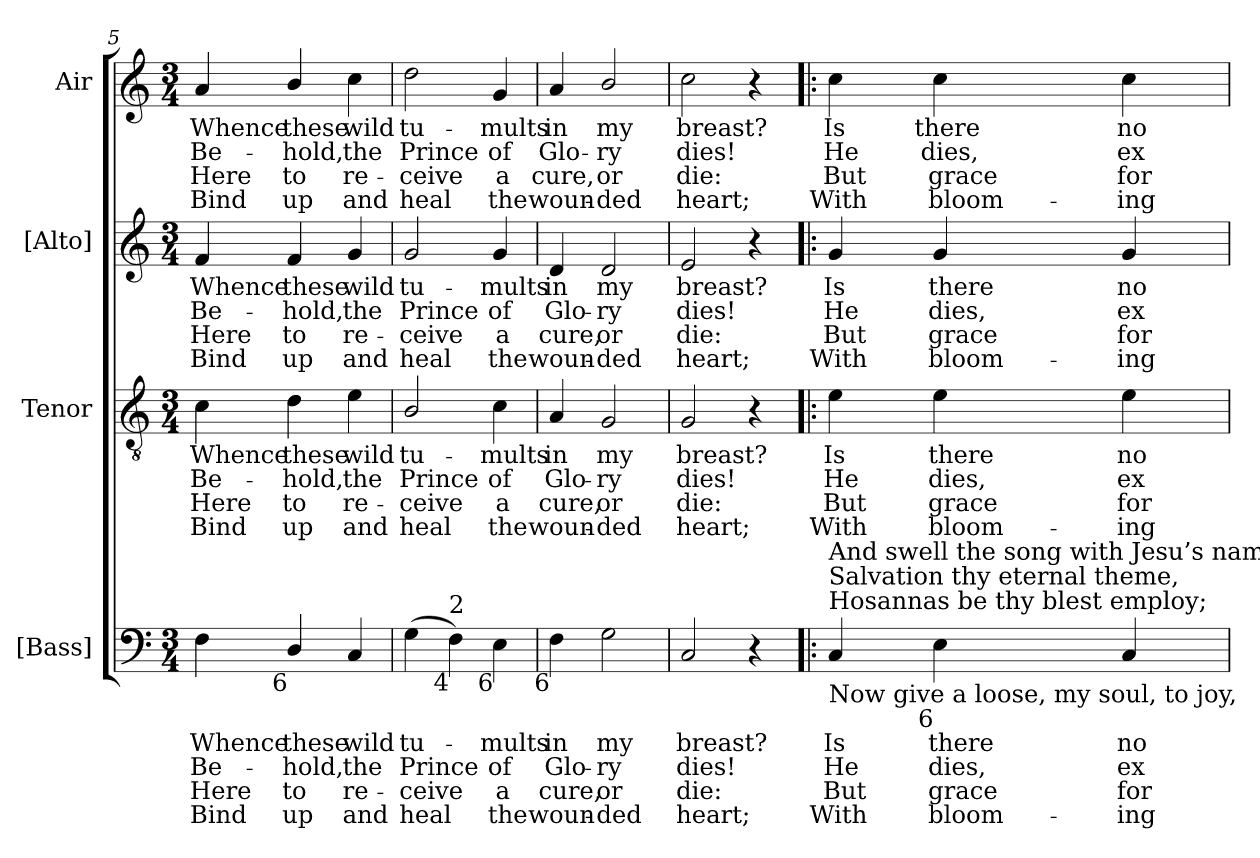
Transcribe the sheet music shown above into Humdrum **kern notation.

**kern	**text	**text	**text	**text	**kern	**text	**text	**text	**text	**kern	**text	**text	**text	**text	**kern	**text	**text	**text	**text
*part4	*part4	*part4	*part4	*part4	*part3	*part3	*part3	*part3	*part3	*part2	*part2	*part2	*part2	*part2	*part1	*part1	*part1	*part1	*part1
*staff4	*staff4	*staff4	*staff4	*staff4	*staff3	*staff3	*staff3	*staff3	*staff3	*staff2	*staff2	*staff2	*staff2	*staff2	*staff1	*staff1	*staff1	*staff1	*staff1
*I"[Bass]	*	*	*	*	*I"Tenor	*	*	*	*	*I"[Alto]	*	*	*	*	*I"Air	*	*	*	*
*I'B.	*	*	*	*	*I'T.	*	*	*	*	*I'A.	*	*	*	*	*	*	*	*	*
*clefF4	*	*	*	*	*clefGv2	*	*	*	*	*clefG2	*	*	*	*	*clefG2	*	*	*	*
*	*	*	*	*	*ITrd7c12	*	*	*	*	*	*	*	*	*	*	*	*	*	*
*k[]	*	*	*	*	*k[]	*	*	*	*	*k[]	*	*	*	*	*k[]	*	*	*	*
*a:	*	*	*	*	*a:	*	*	*	*	*a:	*	*	*	*	*a:	*	*	*	*
*M3/4	*	*	*	*	*M3/4	*	*	*	*	*M3/4	*	*	*	*	*M3/4	*	*	*	*
=5	=5	=5	=5	=5	=5	=5	=5	=5	=5	=5	=5	=5	=5	=5	=5	=5	=5	=5	=5
!	!LO:LY:b:color=#000000	!LO:LY:b:color=#000000	!LO:LY:b:color=#000000	!LO:LY:b:color=#000000	!	!	!	!	!	!	!	!	!	!	!	!	!	!	!
!	!	!	!	!	!	!LO:LY:b:color=#000000	!LO:LY:b:color=#000000	!LO:LY:b:color=#000000	!LO:LY:b:color=#000000	!	!	!	!	!	!	!	!	!	!
!	!	!	!	!	!	!	!	!	!	!	!LO:LY:b:color=#000000	!LO:LY:b:color=#000000	!LO:LY:b:color=#000000	!LO:LY:b:color=#000000	!	!	!	!	!
!	!	!	!	!	!	!	!	!	!	!	!	!	!	!	!	!LO:LY:b:color=#000000	!LO:LY:b:color=#000000	!LO:LY:b:color=#000000	!LO:LY:b:color=#000000
4Fi\	Whence	Be-	Here	Bind	4Ci\	Whence	Be-	Here	Bind	4fi/	Whence	Be-	Here	Bind	4ai/	Whence	Be-	Here	Bind
!	!LO:LY:b:color=#000000	!LO:LY:b:color=#000000	!LO:LY:b:color=#000000	!LO:LY:b:color=#000000	!	!	!	!	!	!	!	!	!	!	!	!	!	!	!
!	!	!	!	!	!	!LO:LY:b:color=#000000	!LO:LY:b:color=#000000	!LO:LY:b:color=#000000	!LO:LY:b:color=#000000	!	!	!	!	!	!	!	!	!	!
!	!	!	!	!	!	!	!	!	!	!	!LO:LY:b:color=#000000	!LO:LY:b:color=#000000	!LO:LY:b:color=#000000	!LO:LY:b:color=#000000	!	!	!	!	!
!LO:TX:b:rj:t=6	!	!	!	!	!	!	!	!	!	!	!	!	!	!	!	!	!	!	!
!	!	!	!	!	!	!	!	!	!	!	!	!	!	!	!	!LO:LY:b:color=#000000	!LO:LY:b:color=#000000	!LO:LY:b:color=#000000	!LO:LY:b:color=#000000
4Di/	these	-hold,	to	up	4Di\	these	-hold,	to	up	4fi/	these	-hold,	to	up	4bi/	these	-hold,	to	up
!	!LO:LY:b:color=#000000	!LO:LY:b:color=#000000	!LO:LY:b:color=#000000	!LO:LY:b:color=#000000	!	!	!	!	!	!	!	!	!	!	!	!	!	!	!
!	!	!	!	!	!	!LO:LY:b:color=#000000	!LO:LY:b:color=#000000	!LO:LY:b:color=#000000	!LO:LY:b:color=#000000	!	!	!	!	!	!	!	!	!	!
!	!	!	!	!	!	!	!	!	!	!	!LO:LY:b:color=#000000	!LO:LY:b:color=#000000	!LO:LY:b:color=#000000	!LO:LY:b:color=#000000	!	!	!	!	!
!	!	!	!	!	!	!	!	!	!	!	!	!	!	!	!	!LO:LY:b:color=#000000	!LO:LY:b:color=#000000	!LO:LY:b:color=#000000	!LO:LY:b:color=#000000
4Ci/	wild	the	re-	-and	4Ei\	wild	the	re-	-and	4gi/	wild	the	re-	-and	4cci\	wild	the	re-	-and
=6	=6	=6	=6	=6	=6	=6	=6	=6	=6	=6	=6	=6	=6	=6	=6	=6	=6	=6	=6
!	!LO:LY:b:color=#000000	!LO:LY:b:color=#000000	!LO:LY:b:color=#000000	!LO:LY:b:color=#000000	!	!	!	!	!	!	!	!	!	!	!	!	!	!	!
!	!	!	!	!	!	!LO:LY:b:color=#000000	!LO:LY:b:color=#000000	!LO:LY:b:color=#000000	!LO:LY:b:color=#000000	!	!	!	!	!	!	!	!	!	!
!	!	!	!	!	!	!	!	!	!	!	!LO:LY:b:color=#000000	!LO:LY:b:color=#000000	!LO:LY:b:color=#000000	!LO:LY:b:color=#000000	!	!	!	!	!
!	!	!	!	!	!	!	!	!	!	!	!	!	!	!	!	!LO:LY:b:color=#000000	!LO:LY:b:color=#000000	!LO:LY:b:color=#000000	!LO:LY:b:color=#000000
(4Gi\	tu-	Prince	ceive	heal	2BBi/	tu-	Prince	ceive	heal	2gi/	tu-	Prince	ceive	heal	2ddi\	tu-	Prince	ceive	heal
!LO:TX:b:rj:t=4	!	!	!	!	!	!	!	!	!	!	!	!	!	!	!	!	!	!	!
!LO:TX:t=2	!	!	!	!	!	!	!	!	!	!	!	!	!	!	!	!	!	!	!
4Fi\)	.	.	.	.	.	.	.	.	.	.	.	.	.	.	.	.	.	.	.
!	!LO:LY:b:color=#000000	!LO:LY:b:color=#000000	!LO:LY:b:color=#000000	!LO:LY:b:color=#000000	!	!	!	!	!	!	!	!	!	!	!	!	!	!	!
!	!	!	!	!	!	!LO:LY:b:color=#000000	!LO:LY:b:color=#000000	!LO:LY:b:color=#000000	!LO:LY:b:color=#000000	!	!	!	!	!	!	!	!	!	!
!	!	!	!	!	!	!	!	!	!	!	!LO:LY:b:color=#000000	!LO:LY:b:color=#000000	!LO:LY:b:color=#000000	!LO:LY:b:color=#000000	!	!	!	!	!
!LO:TX:b:rj:t=6	!	!	!	!	!	!	!	!	!	!	!	!	!	!	!	!	!	!	!
!	!	!	!	!	!	!	!	!	!	!	!	!	!	!	!	!LO:LY:b:color=#000000	!LO:LY:b:color=#000000	!LO:LY:b:color=#000000	!LO:LY:b:color=#000000
4Ei\	-mults	of	a	the	4Ci\	-mults	of	a	the	4gi/	-mults	of	a	the	4gi/	-mults	of	a	the
=7	=7	=7	=7	=7	=7	=7	=7	=7	=7	=7	=7	=7	=7	=7	=7	=7	=7	=7	=7
!	!LO:LY:b:color=#000000	!LO:LY:b:color=#000000	!LO:LY:b:color=#000000	!LO:LY:b:color=#000000	!	!	!	!	!	!	!	!	!	!	!	!	!	!	!
!	!	!	!	!	!	!LO:LY:b:color=#000000	!LO:LY:b:color=#000000	!LO:LY:b:color=#000000	!LO:LY:b:color=#000000	!	!	!	!	!	!	!	!	!	!
!	!	!	!	!	!	!	!	!	!	!	!LO:LY:b:color=#000000	!LO:LY:b:color=#000000	!LO:LY:b:color=#000000	!LO:LY:b:color=#000000	!	!	!	!	!
!LO:TX:b:rj:t=6	!	!	!	!	!	!	!	!	!	!	!	!	!	!	!	!	!	!	!
!	!	!	!	!	!	!	!	!	!	!	!	!	!	!	!	!LO:LY:b:color=#000000	!LO:LY:b:color=#000000	!LO:LY:b:color=#000000	!LO:LY:b:color=#000000
4Fi\	in	Glo-	cure,	woun-	4AAi/	in	Glo-	cure,	woun-	4di/	in	Glo-	cure,	woun-	4ai/	in	Glo-	cure,	woun-
!	!LO:LY:b:color=#000000	!LO:LY:b:color=#000000	!LO:LY:b:color=#000000	!LO:LY:b:color=#000000	!	!	!	!	!	!	!	!	!	!	!	!	!	!	!
!	!	!	!	!	!	!LO:LY:b:color=#000000	!LO:LY:b:color=#000000	!LO:LY:b:color=#000000	!LO:LY:b:color=#000000	!	!	!	!	!	!	!	!	!	!
!	!	!	!	!	!	!	!	!	!	!	!LO:LY:b:color=#000000	!LO:LY:b:color=#000000	!LO:LY:b:color=#000000	!LO:LY:b:color=#000000	!	!	!	!	!
!	!	!	!	!	!	!	!	!	!	!	!	!	!	!	!	!LO:LY:b:color=#000000	!LO:LY:b:color=#000000	!LO:LY:b:color=#000000	!LO:LY:b:color=#000000
2Gi\	my	-ry	-or	ded	2GGi/	my	-ry	-or	ded	2di/	my	-ry	-or	ded	2bi/	my	-ry	-or	ded
=8	=8	=8	=8	=8	=8	=8	=8	=8	=8	=8	=8	=8	=8	=8	=8	=8	=8	=8	=8
!	!LO:LY:b:color=#000000	!LO:LY:b:color=#000000	!LO:LY:b:color=#000000	!LO:LY:b:color=#000000	!	!	!	!	!	!	!	!	!	!	!	!	!	!	!
!	!	!	!	!	!	!LO:LY:b:color=#000000	!LO:LY:b:color=#000000	!LO:LY:b:color=#000000	!LO:LY:b:color=#000000	!	!	!	!	!	!	!	!	!	!
!	!	!	!	!	!	!	!	!	!	!	!LO:LY:b:color=#000000	!LO:LY:b:color=#000000	!LO:LY:b:color=#000000	!LO:LY:b:color=#000000	!	!	!	!	!
!	!	!	!	!	!	!	!	!	!	!	!	!	!	!	!	!LO:LY:b:color=#000000	!LO:LY:b:color=#000000	!LO:LY:b:color=#000000	!LO:LY:b:color=#000000
2Ci/	breast?	dies!	die:	heart;	2GGi/	breast?	dies!	die:	heart;	2ei/	breast?	dies!	die:	heart;	2cci\	breast?	dies!	die:	heart;
4r	.	.	.	.	4r	.	.	.	.	4r	.	.	.	.	4r	.	.	.	.
!!LO:LB:g=z
=9!|:	=9!|:	=9!|:	=9!|:	=9!|:	=9!|:	=9!|:	=9!|:	=9!|:	=9!|:	=9!|:	=9!|:	=9!|:	=9!|:	=9!|:	=9!|:	=9!|:	=9!|:	=9!|:	=9!|:
!	!LO:LY:b:color=#000000	!LO:LY:b:color=#000000	!LO:LY:b:color=#000000	!LO:LY:b:color=#000000	!	!	!	!	!	!	!	!	!	!	!	!	!	!	!
!	!	!	!	!	!	!LO:LY:b:color=#000000	!LO:LY:b:color=#000000	!LO:LY:b:color=#000000	!LO:LY:b:color=#000000	!	!	!	!	!	!	!	!	!	!
!	!	!	!	!	!	!	!	!	!	!	!LO:LY:b:color=#000000	!LO:LY:b:color=#000000	!LO:LY:b:color=#000000	!LO:LY:b:color=#000000	!	!	!	!	!
!LO:TX:b:t=Now give a loose, my soul, to joy,	!	!	!	!	!	!	!	!	!	!	!	!	!	!	!	!	!	!	!
!LO:TX:t=Hosannas be thy blest employ;	!	!	!	!	!	!	!	!	!	!	!	!	!	!	!	!	!	!	!
!LO:TX:t=Salvation thy eternal theme,	!	!	!	!	!	!	!	!	!	!	!	!	!	!	!	!	!	!	!
!LO:TX:t=And swell the song with Jesu’s name.	!	!	!	!	!	!	!	!	!	!	!	!	!	!	!	!	!	!	!
!	!	!	!	!	!	!	!	!	!	!	!	!	!	!	!	!LO:LY:b:color=#000000	!LO:LY:b:color=#000000	!LO:LY:b:color=#000000	!LO:LY:b:color=#000000
4Ci/	Is	He	But	With	4Ei\	Is	He	But	With	4gi/	Is	He	But	With	4cci\	Is	He	But	With
!	!LO:LY:b:color=#000000	!LO:LY:b:color=#000000	!LO:LY:b:color=#000000	!LO:LY:b:color=#000000	!	!	!	!	!	!	!	!	!	!	!	!	!	!	!
!	!	!	!	!	!	!LO:LY:b:color=#000000	!LO:LY:b:color=#000000	!LO:LY:b:color=#000000	!LO:LY:b:color=#000000	!	!	!	!	!	!	!	!	!	!
!	!	!	!	!	!	!	!	!	!	!	!LO:LY:b:color=#000000	!LO:LY:b:color=#000000	!LO:LY:b:color=#000000	!LO:LY:b:color=#000000	!	!	!	!	!
!LO:TX:b:rj:t=6	!	!	!	!	!	!	!	!	!	!	!	!	!	!	!	!	!	!	!
!	!	!	!	!	!	!	!	!	!	!	!	!	!	!	!	!LO:LY:b:color=#000000	!LO:LY:b:color=#000000	!LO:LY:b:color=#000000	!LO:LY:b:color=#000000
4Ei\	there	dies,	grace	bloom-	4Ei\	there	dies,	grace	bloom-	4gi/	there	dies,	grace	bloom-	4cci\	there	dies,	grace	bloom-
!	!LO:LY:b:color=#000000	!LO:LY:b:color=#000000	!LO:LY:b:color=#000000	!LO:LY:b:color=#000000	!	!	!	!	!	!	!	!	!	!	!	!	!	!	!
!	!	!	!	!	!	!LO:LY:b:color=#000000	!LO:LY:b:color=#000000	!LO:LY:b:color=#000000	!LO:LY:b:color=#000000	!	!	!	!	!	!	!	!	!	!
!	!	!	!	!	!	!	!	!	!	!	!LO:LY:b:color=#000000	!LO:LY:b:color=#000000	!LO:LY:b:color=#000000	!LO:LY:b:color=#000000	!	!	!	!	!
!	!	!	!	!	!	!	!	!	!	!	!	!	!	!	!	!LO:LY:b:color=#000000	!LO:LY:b:color=#000000	!LO:LY:b:color=#000000	!LO:LY:b:color=#000000
4Ci/	no	ex-	-for-	-ing	4Ei\	no	ex-	-for-	-ing	4gi/	no	ex-	-for-	-ing	4cci\	no	ex-	-for-	-ing
=	=	=	=	=	=	=	=	=	=	=	=	=	=	=	=	=	=	=	=
*-	*-	*-	*-	*-	*-	*-	*-	*-	*-	*-	*-	*-	*-	*-	*-	*-	*-	*-	*-
